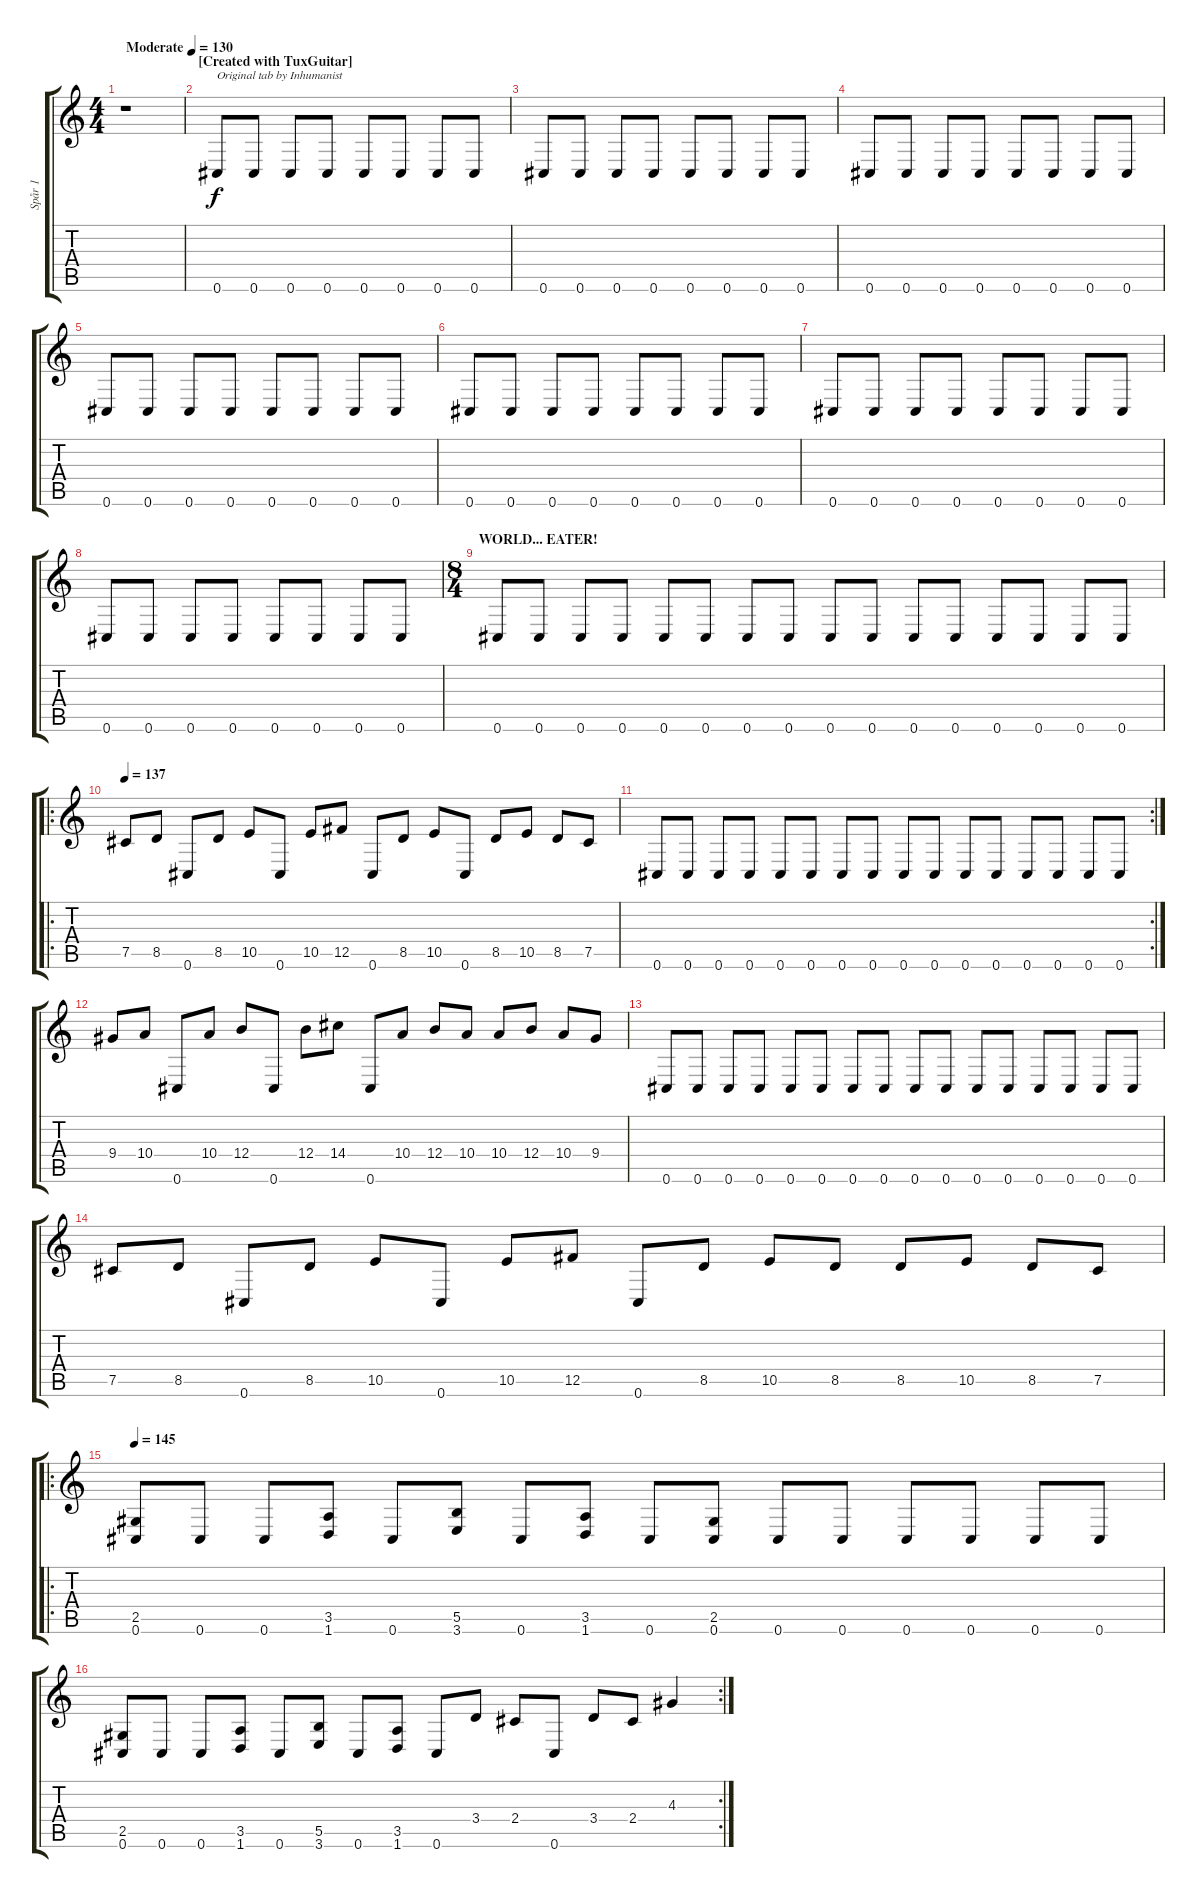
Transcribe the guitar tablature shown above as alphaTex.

\track ("Spår 1" "Spår 1") {instrument distortionguitar}
\staff {score tabs}
\tuning (Db4 Ab3 E3 B2 Gb2 Db2) {hide}
\ts (4 4)
\tempo (130 "Moderate")
\clef g2
\ks c
r.1{dy f instrument distortionguitar} |
\section ("" "[Created with TuxGuitar]")
0.6.8{txt "Original tab by Inhumanist"} 0.6.8 0.6.8 0.6.8 0.6.8 0.6.8 0.6.8 0.6.8 |
0.6.8 0.6.8 0.6.8 0.6.8 0.6.8 0.6.8 0.6.8 0.6.8 |
0.6.8 0.6.8 0.6.8 0.6.8 0.6.8 0.6.8 0.6.8 0.6.8 |
0.6.8 0.6.8 0.6.8 0.6.8 0.6.8 0.6.8 0.6.8 0.6.8 |
0.6.8 0.6.8 0.6.8 0.6.8 0.6.8 0.6.8 0.6.8 0.6.8 |
0.6.8 0.6.8 0.6.8 0.6.8 0.6.8 0.6.8 0.6.8 0.6.8 |
0.6.8 0.6.8 0.6.8 0.6.8 0.6.8 0.6.8 0.6.8 0.6.8 |
\ts (8 4)
\section ("" "WORLD... EATER!")
0.6.8 0.6.8 0.6.8 0.6.8 0.6.8 0.6.8 0.6.8 0.6.8 0.6.8 0.6.8 0.6.8 0.6.8 0.6.8 0.6.8 0.6.8 0.6.8 |
\ro
\tempo 137
7.5.8 8.5.8 0.6.8 8.5.8 10.5.8 0.6.8 10.5.8 12.5.8 0.6.8 8.5.8 10.5.8 0.6.8 8.5.8 10.5.8 8.5.8 7.5.8 |
\rc 2
0.6.8 0.6.8 0.6.8 0.6.8 0.6.8 0.6.8 0.6.8 0.6.8 0.6.8 0.6.8 0.6.8 0.6.8 0.6.8 0.6.8 0.6.8 0.6.8 |
9.4.8 10.4.8 0.6.8 10.4.8 12.4.8 0.6.8 12.4.8 14.4.8 0.6.8 10.4.8 12.4.8 10.4.8 10.4.8 12.4.8 10.4.8 9.4.8 |
0.6.8 0.6.8 0.6.8 0.6.8 0.6.8 0.6.8 0.6.8 0.6.8 0.6.8 0.6.8 0.6.8 0.6.8 0.6.8 0.6.8 0.6.8 0.6.8 |
7.5.8 8.5.8 0.6.8 8.5.8 10.5.8 0.6.8 10.5.8 12.5.8 0.6.8 8.5.8 10.5.8 8.5.8 8.5.8 10.5.8 8.5.8 7.5.8 |
\ro
\tempo 145
(2.5 0.6).8 0.6.8 0.6.8 (3.5 1.6).8 0.6.8 (5.5 3.6).8 0.6.8 (3.5 1.6).8 0.6.8 (2.5 0.6).8 0.6.8 0.6.8 0.6.8 0.6.8 0.6.8 0.6.8 |
\rc 2
(2.5 0.6).8 0.6.8 0.6.8 (3.5 1.6).8 0.6.8 (5.5 3.6).8 0.6.8 (3.5 1.6).8 0.6.8 3.4.8 2.4.8 0.6.8 3.4.8 2.4.8 4.3.4
